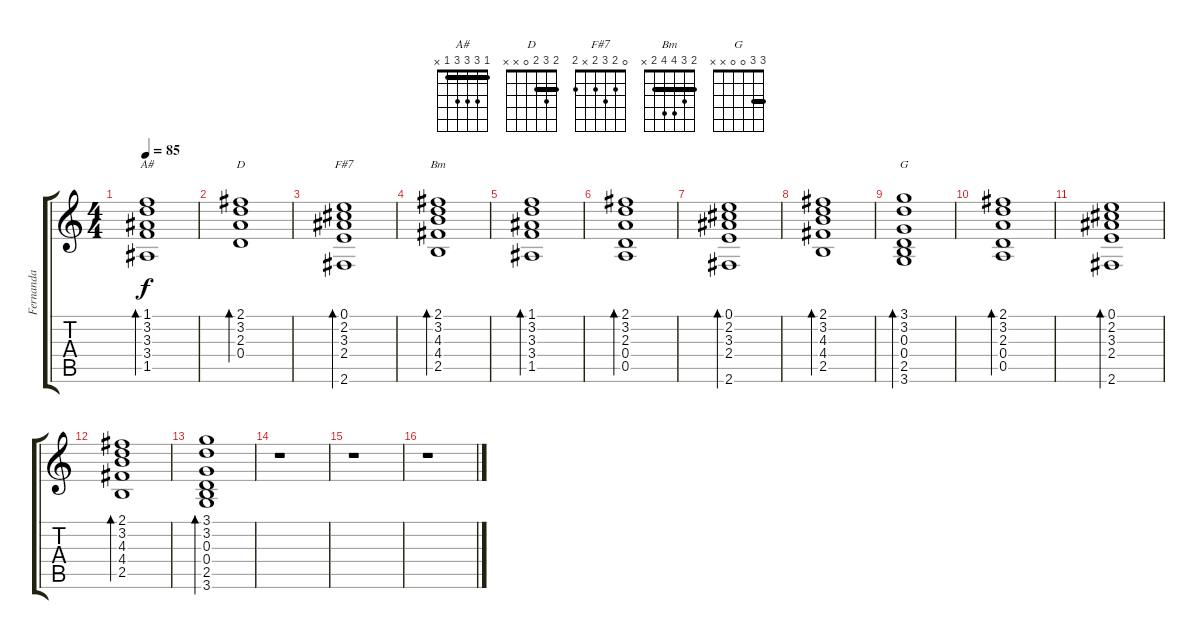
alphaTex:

\track ("Fernanda" "Fernanda") {instrument electricguitarclean}
\staff {score tabs}
\tuning (E4 B3 G3 D3 A2 E2) {hide}
\chord ("A#" 1 3 3 3 1 x) {barre 1}
\chord ("D" 2 3 2 0 x x) {barre 2}
\chord ("F#7" 0 2 3 2 x 2)
\chord ("Bm" 2 3 4 4 2 x) {barre 2}
\chord ("G" 3 3 0 0 x x) {barre 3}
\ts (4 4)
\tempo 85
\clef g2
\ks c
(1.1 3.2 3.3 3.4 1.5).1{bd 240 ch "A#" dy f} |
(2.1 3.2 2.3 0.4).1{bd 240 ch "D"} |
(0.1 2.2 3.3 2.4 2.6).1{bd 240 ch "F#7"} |
(2.1 3.2 4.3 4.4 2.5).1{bd 240 ch "Bm"} |
(1.1 3.2 3.3 3.4 1.5).1{bd 240} |
(2.1 3.2 2.3 0.4 0.5).1{bd 120} |
(0.1 2.2 3.3 2.4 2.6).1{bd 240} |
(2.1 3.2 4.3 4.4 2.5).1{bd 240} |
(3.1 3.2 0.3 0.4 2.5 3.6).1{bd 240 ch "G"} |
(2.1 3.2 2.3 0.4 0.5).1{bd 120} |
(0.1 2.2 3.3 2.4 2.6).1{bd 240} |
(2.1 3.2 4.3 4.4 2.5).1{bd 240} |
(3.1 3.2 0.3 0.4 2.5 3.6).1{bd 240} |
r.1 |
r.1 |
r.1
